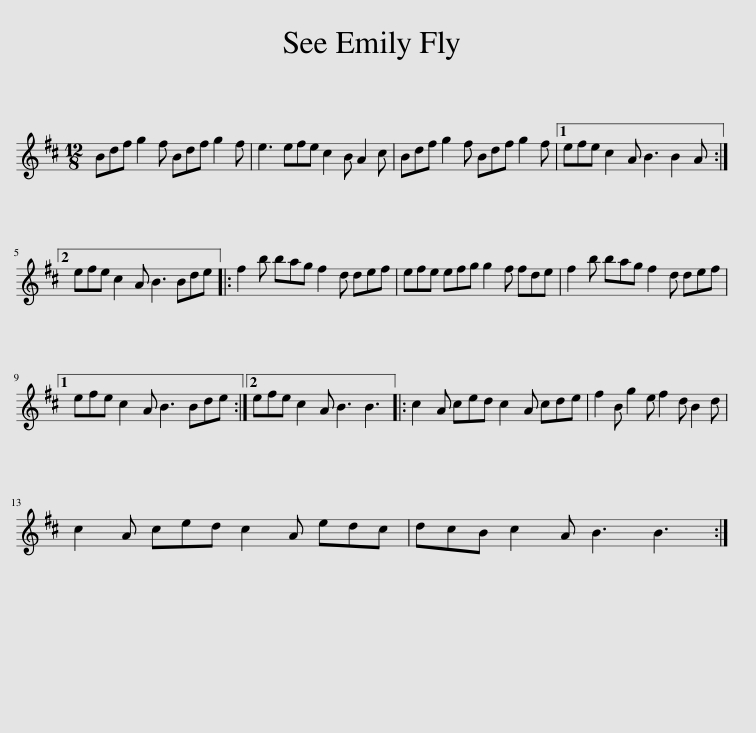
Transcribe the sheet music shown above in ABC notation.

X:1
L:1/8
M:12/8
I:linebreak $
K:Bmin
V:1 treble
V:1
 Bdf g2 f Bdf g2 f | e3 efe c2 B A2 c | Bdf g2 f Bdf g2 f |1 efe c2 A B3 B2 A :|2$ efe c2 A B3 Bde |: %5
 f2 b bag f2 d def | efe efg g2 f fde | f2 b bag f2 d def |1$ efe c2 A B3 Bde :|2 efe c2 A B3 B3 |: %10
 c2 A ced c2 A cde | f2 B g2 e f2 d B2 d |$ c2 A ced c2 A edc | dcB c2 A B3 B3 :| %14
